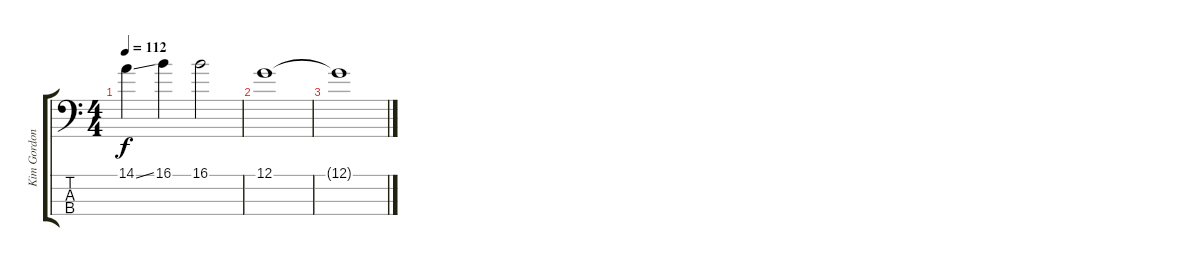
\track ("Kim Gordon" "Kim Gordon") {instrument electricbassfinger}
\staff {score tabs}
\tuning (G2 D2 A1 E1) {hide}
\ts (4 4)
\tempo 112
\clef f4
\ks c
14.1{ss}.4{dy f} 16.1.4 16.1.2 |
12.1.1 |
12.1{t}.1
